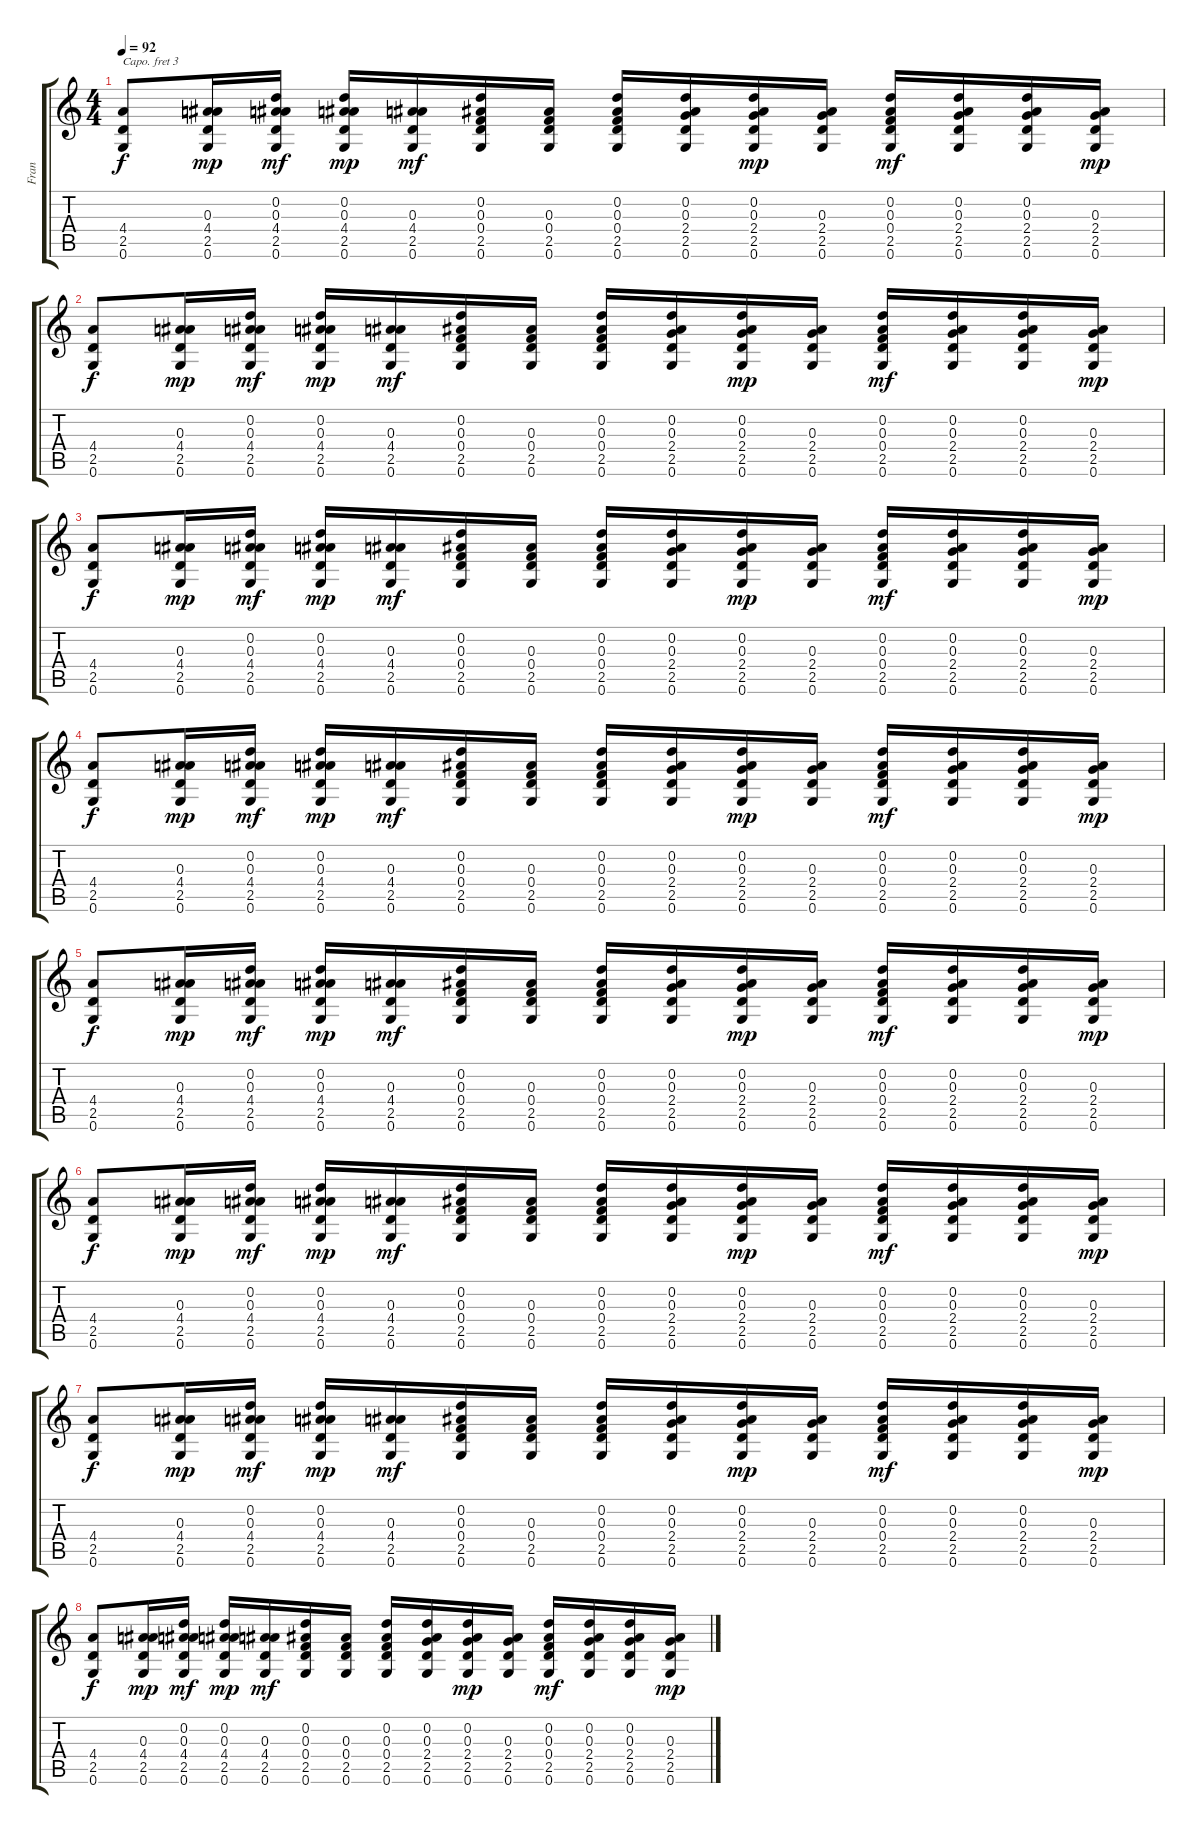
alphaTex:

\track ("Fran" "Fran") {instrument acousticguitarsteel}
\staff {score tabs}
\capo 3
\tuning (E4 B3 G3 D3 A2 E2) {hide}
\ts (4 4)
\tempo 92
\clef g2
\ks c
(4.4 2.5 0.6).8{dy f} (0.3 4.4 2.5 0.6).16{dy mp} (0.2 0.3 4.4 2.5 0.6).16{dy mf} (0.2 0.3 4.4 2.5 0.6).16{dy mp} (0.3 4.4 2.5 0.6).16{dy mf} (0.2 0.3 0.4 2.5 0.6).16 (0.3 0.4 2.5 0.6).16 (0.2 0.3 0.4 2.5 0.6).16 (0.2 0.3 2.4 2.5 0.6).16 (0.2 0.3 2.4 2.5 0.6).16{dy mp} (0.3 2.4 2.5 0.6).16 (0.2 0.3 0.4 2.5 0.6).16{dy mf} (0.2 0.3 2.4 2.5 0.6).16 (0.2 0.3 2.4 2.5 0.6).16 (0.3 2.4 2.5 0.6).16{dy mp} |
(4.4 2.5 0.6).8{dy f} (0.3 4.4 2.5 0.6).16{dy mp} (0.2 0.3 4.4 2.5 0.6).16{dy mf} (0.2 0.3 4.4 2.5 0.6).16{dy mp} (0.3 4.4 2.5 0.6).16{dy mf} (0.2 0.3 0.4 2.5 0.6).16 (0.3 0.4 2.5 0.6).16 (0.2 0.3 0.4 2.5 0.6).16 (0.2 0.3 2.4 2.5 0.6).16 (0.2 0.3 2.4 2.5 0.6).16{dy mp} (0.3 2.4 2.5 0.6).16 (0.2 0.3 0.4 2.5 0.6).16{dy mf} (0.2 0.3 2.4 2.5 0.6).16 (0.2 0.3 2.4 2.5 0.6).16 (0.3 2.4 2.5 0.6).16{dy mp} |
(4.4 2.5 0.6).8{dy f} (0.3 4.4 2.5 0.6).16{dy mp} (0.2 0.3 4.4 2.5 0.6).16{dy mf} (0.2 0.3 4.4 2.5 0.6).16{dy mp} (0.3 4.4 2.5 0.6).16{dy mf} (0.2 0.3 0.4 2.5 0.6).16 (0.3 0.4 2.5 0.6).16 (0.2 0.3 0.4 2.5 0.6).16 (0.2 0.3 2.4 2.5 0.6).16 (0.2 0.3 2.4 2.5 0.6).16{dy mp} (0.3 2.4 2.5 0.6).16 (0.2 0.3 0.4 2.5 0.6).16{dy mf} (0.2 0.3 2.4 2.5 0.6).16 (0.2 0.3 2.4 2.5 0.6).16 (0.3 2.4 2.5 0.6).16{dy mp} |
(4.4 2.5 0.6).8{dy f} (0.3 4.4 2.5 0.6).16{dy mp} (0.2 0.3 4.4 2.5 0.6).16{dy mf} (0.2 0.3 4.4 2.5 0.6).16{dy mp} (0.3 4.4 2.5 0.6).16{dy mf} (0.2 0.3 0.4 2.5 0.6).16 (0.3 0.4 2.5 0.6).16 (0.2 0.3 0.4 2.5 0.6).16 (0.2 0.3 2.4 2.5 0.6).16 (0.2 0.3 2.4 2.5 0.6).16{dy mp} (0.3 2.4 2.5 0.6).16 (0.2 0.3 0.4 2.5 0.6).16{dy mf} (0.2 0.3 2.4 2.5 0.6).16 (0.2 0.3 2.4 2.5 0.6).16 (0.3 2.4 2.5 0.6).16{dy mp} |
(4.4 2.5 0.6).8{dy f} (0.3 4.4 2.5 0.6).16{dy mp} (0.2 0.3 4.4 2.5 0.6).16{dy mf} (0.2 0.3 4.4 2.5 0.6).16{dy mp} (0.3 4.4 2.5 0.6).16{dy mf} (0.2 0.3 0.4 2.5 0.6).16 (0.3 0.4 2.5 0.6).16 (0.2 0.3 0.4 2.5 0.6).16 (0.2 0.3 2.4 2.5 0.6).16 (0.2 0.3 2.4 2.5 0.6).16{dy mp} (0.3 2.4 2.5 0.6).16 (0.2 0.3 0.4 2.5 0.6).16{dy mf} (0.2 0.3 2.4 2.5 0.6).16 (0.2 0.3 2.4 2.5 0.6).16 (0.3 2.4 2.5 0.6).16{dy mp} |
(4.4 2.5 0.6).8{dy f} (0.3 4.4 2.5 0.6).16{dy mp} (0.2 0.3 4.4 2.5 0.6).16{dy mf} (0.2 0.3 4.4 2.5 0.6).16{dy mp} (0.3 4.4 2.5 0.6).16{dy mf} (0.2 0.3 0.4 2.5 0.6).16 (0.3 0.4 2.5 0.6).16 (0.2 0.3 0.4 2.5 0.6).16 (0.2 0.3 2.4 2.5 0.6).16 (0.2 0.3 2.4 2.5 0.6).16{dy mp} (0.3 2.4 2.5 0.6).16 (0.2 0.3 0.4 2.5 0.6).16{dy mf} (0.2 0.3 2.4 2.5 0.6).16 (0.2 0.3 2.4 2.5 0.6).16 (0.3 2.4 2.5 0.6).16{dy mp} |
(4.4 2.5 0.6).8{dy f} (0.3 4.4 2.5 0.6).16{dy mp} (0.2 0.3 4.4 2.5 0.6).16{dy mf} (0.2 0.3 4.4 2.5 0.6).16{dy mp} (0.3 4.4 2.5 0.6).16{dy mf} (0.2 0.3 0.4 2.5 0.6).16 (0.3 0.4 2.5 0.6).16 (0.2 0.3 0.4 2.5 0.6).16 (0.2 0.3 2.4 2.5 0.6).16 (0.2 0.3 2.4 2.5 0.6).16{dy mp} (0.3 2.4 2.5 0.6).16 (0.2 0.3 0.4 2.5 0.6).16{dy mf} (0.2 0.3 2.4 2.5 0.6).16 (0.2 0.3 2.4 2.5 0.6).16 (0.3 2.4 2.5 0.6).16{dy mp} |
(4.4 2.5 0.6).8{dy f} (0.3 4.4 2.5 0.6).16{dy mp} (0.2 0.3 4.4 2.5 0.6).16{dy mf} (0.2 0.3 4.4 2.5 0.6).16{dy mp} (0.3 4.4 2.5 0.6).16{dy mf} (0.2 0.3 0.4 2.5 0.6).16 (0.3 0.4 2.5 0.6).16 (0.2 0.3 0.4 2.5 0.6).16 (0.2 0.3 2.4 2.5 0.6).16 (0.2 0.3 2.4 2.5 0.6).16{dy mp} (0.3 2.4 2.5 0.6).16 (0.2 0.3 0.4 2.5 0.6).16{dy mf} (0.2 0.3 2.4 2.5 0.6).16 (0.2 0.3 2.4 2.5 0.6).16 (0.3 2.4 2.5 0.6).16{dy mp}
